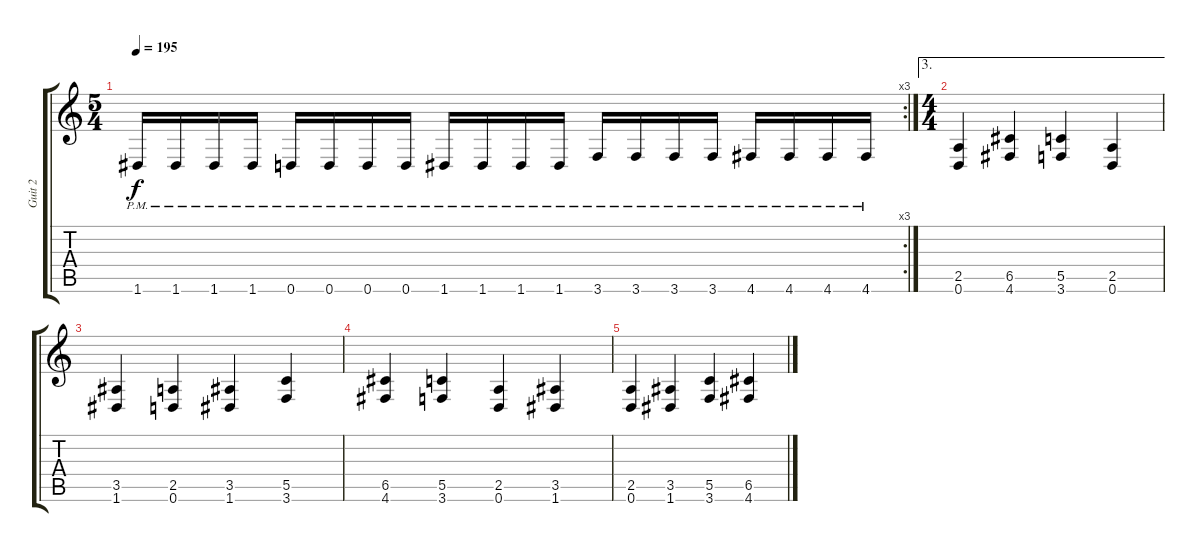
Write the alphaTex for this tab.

\track ("Guit 2" "Guit 2") {instrument distortionguitar}
\staff {score tabs}
\tuning (D4 A3 F3 C3 G2 D2) {hide}
\rc 3
\ts (5 4)
\tempo 195
\clef g2
\ks c
1.6{pm}.16{dy f} 1.6{pm}.16 1.6{pm}.16 1.6{pm}.16 0.6{pm}.16 0.6{pm}.16 0.6{pm}.16 0.6{pm}.16 1.6{pm}.16 1.6{pm}.16 1.6{pm}.16 1.6{pm}.16 3.6{pm}.16 3.6{pm}.16 3.6{pm}.16 3.6{pm}.16 4.6{pm}.16 4.6{pm}.16 4.6{pm}.16 4.6{pm}.16 |
\ae 3
\ts (4 4)
(2.5 0.6).4 (6.5 4.6).4 (5.5 3.6).4 (2.5 0.6).4 |
(3.5 1.6).4 (2.5 0.6).4 (3.5 1.6).4 (5.5 3.6).4 |
(6.5 4.6).4 (5.5 3.6).4 (2.5 0.6).4 (3.5 1.6).4 |
(2.5 0.6).4 (3.5 1.6).4 (5.5 3.6).4 (6.5 4.6).4
